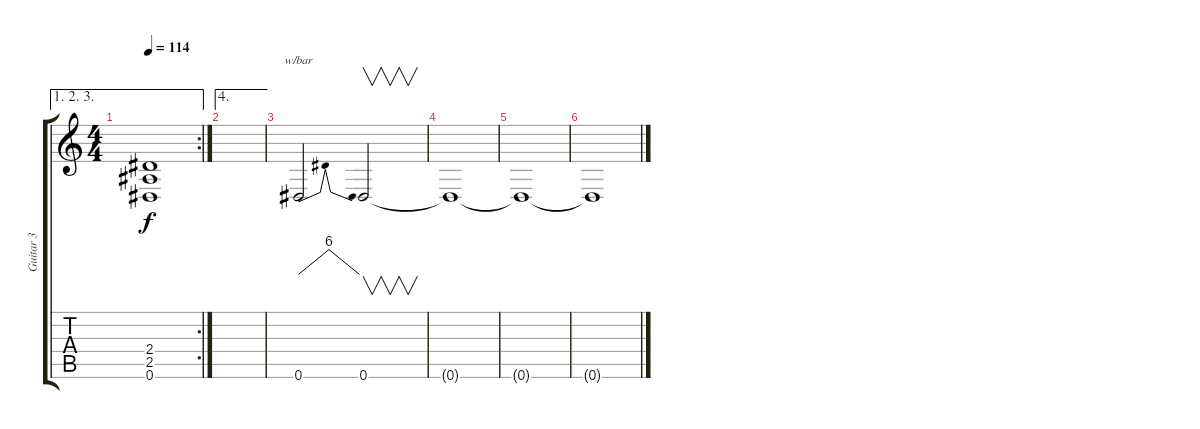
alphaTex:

\track ("Guitar 3" "Guitar 3") {instrument acousticguitarsteel}
\staff {score tabs}
\tuning (Eb4 Bb3 Gb3 Db3 Ab2 Eb2) {hide}
\ae (1 2 3)
\rc 2
\ts (4 4)
\tempo 114
\clef g2
\ks c
(2.4{t} 2.5{t} 0.6{t}).1{dy f} |
\ae 4
|
0.6.2{tbe (dip default 0 0 10 24 60 0)} 0.6.2{v} |
0.6{t}.1 |
0.6{t}.1 |
0.6{t}.1
